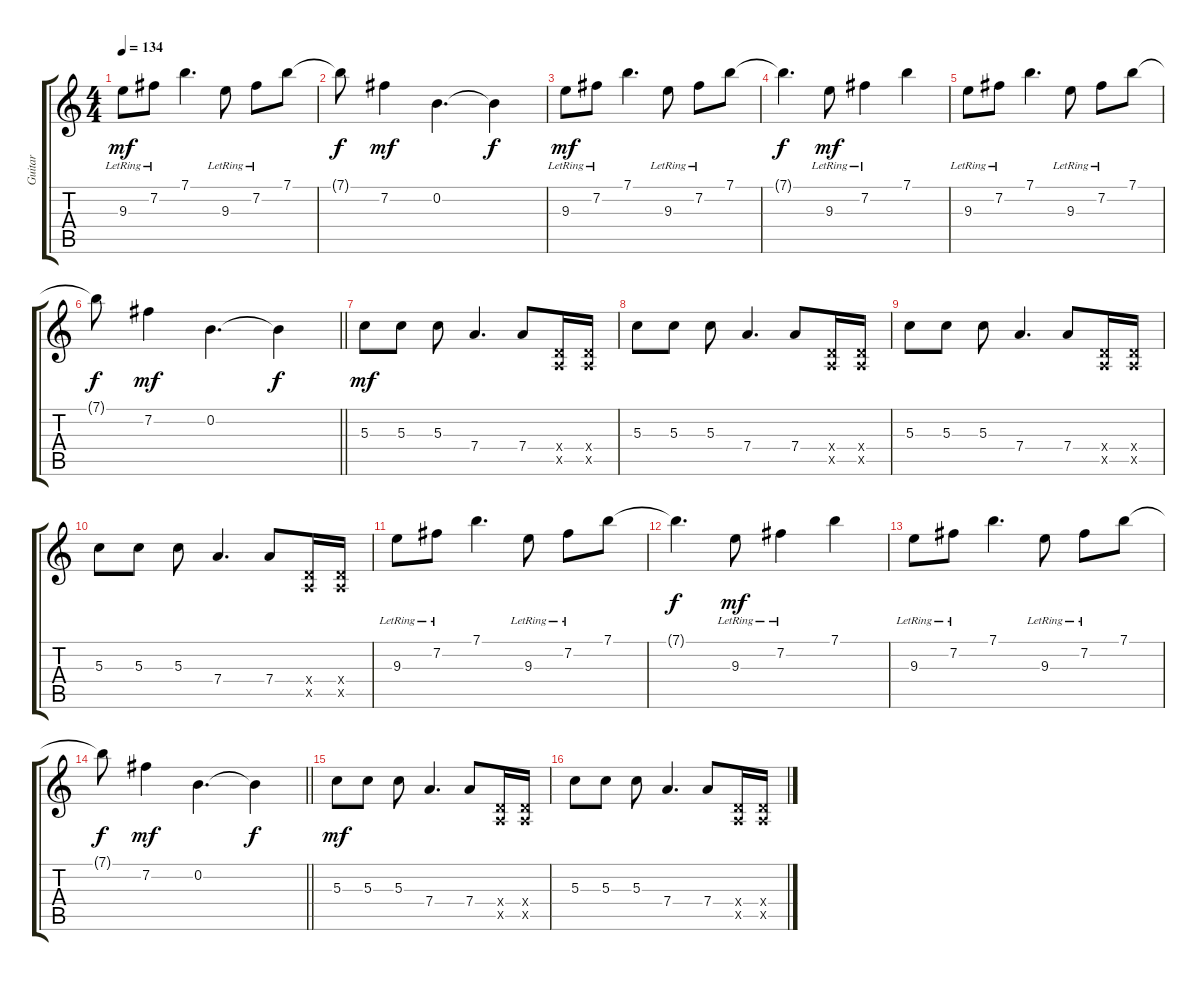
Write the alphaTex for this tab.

\track ("Guitar" "Guitar") {instrument overdrivenguitar}
\staff {score tabs}
\tuning (E4 B3 G3 D3 A2 E2) {hide}
\ts (4 4)
\tempo 134
\clef g2
\ks c
9.3{lr}.8{dy mf} 7.2{lr}.8 7.1.4{d} 9.3{lr}.8 7.2{lr}.8 7.1.8 |
7.1{t}.8{dy f} 7.2.4{dy mf} 0.2.4{d} 0.2{t}.4{dy f} |
9.3{lr}.8{dy mf} 7.2{lr}.8 7.1.4{d} 9.3{lr}.8 7.2{lr}.8 7.1.8 |
7.1{t}.4{d dy f} 9.3{lr}.8{dy mf} 7.2{lr}.4 7.1.4 |
9.3{lr}.8 7.2{lr}.8 7.1.4{d} 9.3{lr}.8 7.2{lr}.8 7.1.8 |
\barLineRight lightlight
7.1{t}.8{dy f} 7.2.4{dy mf} 0.2.4{d} 0.2{t}.4{dy f} |
5.3.8{dy mf} 5.3.8 5.3.8 7.4.4{d} 7.4.8 (0.4{x} 0.5{x}).16 (0.4{x} 0.5{x}).16 |
5.3.8 5.3.8 5.3.8 7.4.4{d} 7.4.8 (0.4{x} 0.5{x}).16 (0.4{x} 0.5{x}).16 |
5.3.8 5.3.8 5.3.8 7.4.4{d} 7.4.8 (0.4{x} 0.5{x}).16 (0.4{x} 0.5{x}).16 |
5.3.8 5.3.8 5.3.8 7.4.4{d} 7.4.8 (0.4{x} 0.5{x}).16 (0.4{x} 0.5{x}).16 |
9.3{lr}.8 7.2{lr}.8 7.1.4{d} 9.3{lr}.8 7.2{lr}.8 7.1.8 |
7.1{t}.4{d dy f} 9.3{lr}.8{dy mf} 7.2{lr}.4 7.1.4 |
9.3{lr}.8 7.2{lr}.8 7.1.4{d} 9.3{lr}.8 7.2{lr}.8 7.1.8 |
\barLineRight lightlight
7.1{t}.8{dy f} 7.2.4{dy mf} 0.2.4{d} 0.2{t}.4{dy f} |
5.3.8{dy mf} 5.3.8 5.3.8 7.4.4{d} 7.4.8 (0.4{x} 0.5{x}).16 (0.4{x} 0.5{x}).16 |
5.3.8 5.3.8 5.3.8 7.4.4{d} 7.4.8 (0.4{x} 0.5{x}).16 (0.4{x} 0.5{x}).16
